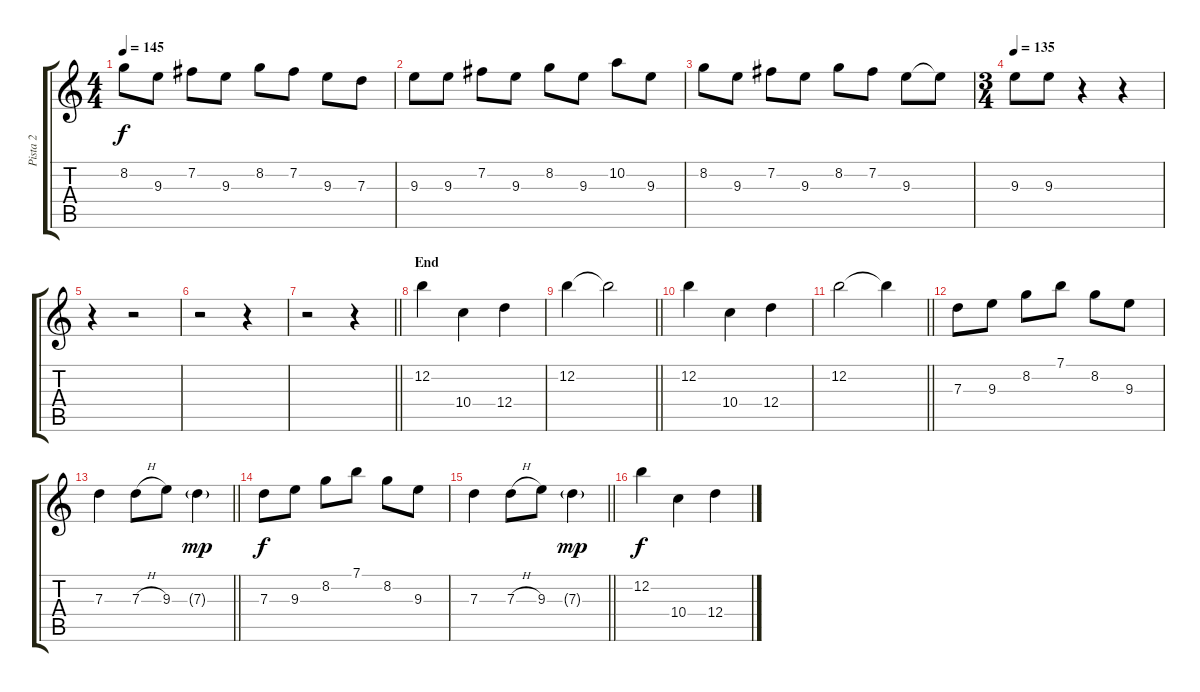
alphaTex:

\track ("Pista 2" "Pista 2") {instrument distortionguitar}
\staff {score tabs}
\tuning (E4 B3 G3 D3 A2 E2) {hide}
\ts (4 4)
\tempo 145
\clef g2
\ks c
8.2.8{dy f} 9.3.8 7.2.8 9.3.8 8.2.8 7.2.8 9.3.8 7.3.8 |
9.3.8{instrument distortionguitar} 9.3.8 7.2.8 9.3.8 8.2.8 9.3.8 10.2.8 9.3.8 |
8.2.8 9.3.8 7.2.8 9.3.8 8.2.8 7.2.8 9.3.8 9.3{t}.8 |
\ts (3 4)
\tempo 135
9.3.8 9.3.8 r.4 r.4 |
r.4 r.2 |
r.2 r.4 |
\barLineRight lightlight
r.2 r.4 |
\section ("" "End")
12.2.4{balance 11 instrument electricguitarclean} 10.4.4 12.4.4 |
\barLineRight lightlight
12.2.4 12.2{t}.2 |
12.2.4 10.4.4 12.4.4 |
\barLineRight lightlight
12.2.2 12.2{t}.4 |
7.3.8 9.3.8 8.2.8 7.1.8 8.2.8 9.3.8 |
\barLineRight lightlight
7.3.4 7.3{h}.8 9.3.8 7.3{g}.4{dy mp} |
7.3.8{dy f} 9.3.8 8.2.8 7.1.8 8.2.8 9.3.8 |
\barLineRight lightlight
7.3.4 7.3{h}.8 9.3.8 7.3{g}.4{dy mp} |
12.2.4{dy f} 10.4.4 12.4.4
